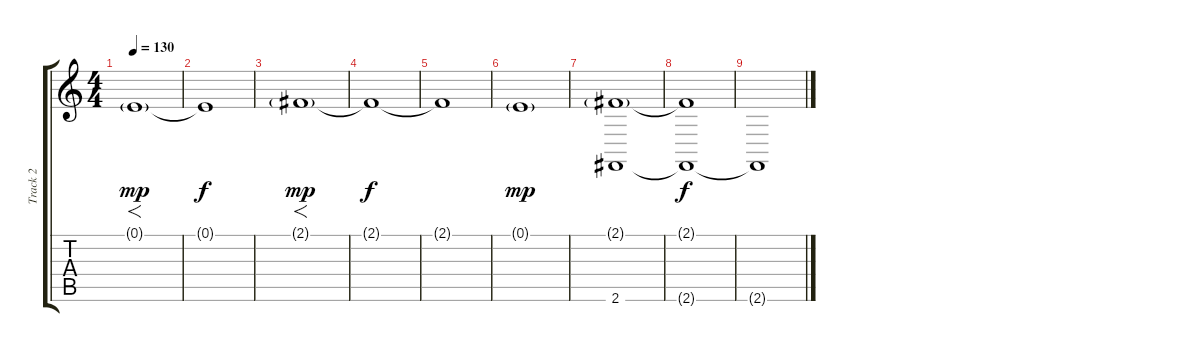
\track ("Track 2" "Track 2") {instrument fx7echoes}
\staff {score tabs}
\tuning (E4 B3 G3 D3 A2 E2) {hide}
\ts (4 4)
\tempo 130
\clef g2
\ks c
0.1{g}.1{f dy mp} |
0.1{t}.1{dy f} |
2.1{g}.1{f dy mp} |
2.1{t}.1{dy f} |
2.1{t}.1 |
0.1{g}.1{dy mp} |
(2.1{g} 2.6).1 |
(2.1{t} 2.6{t}).1{dy f} |
2.6{t}.1
